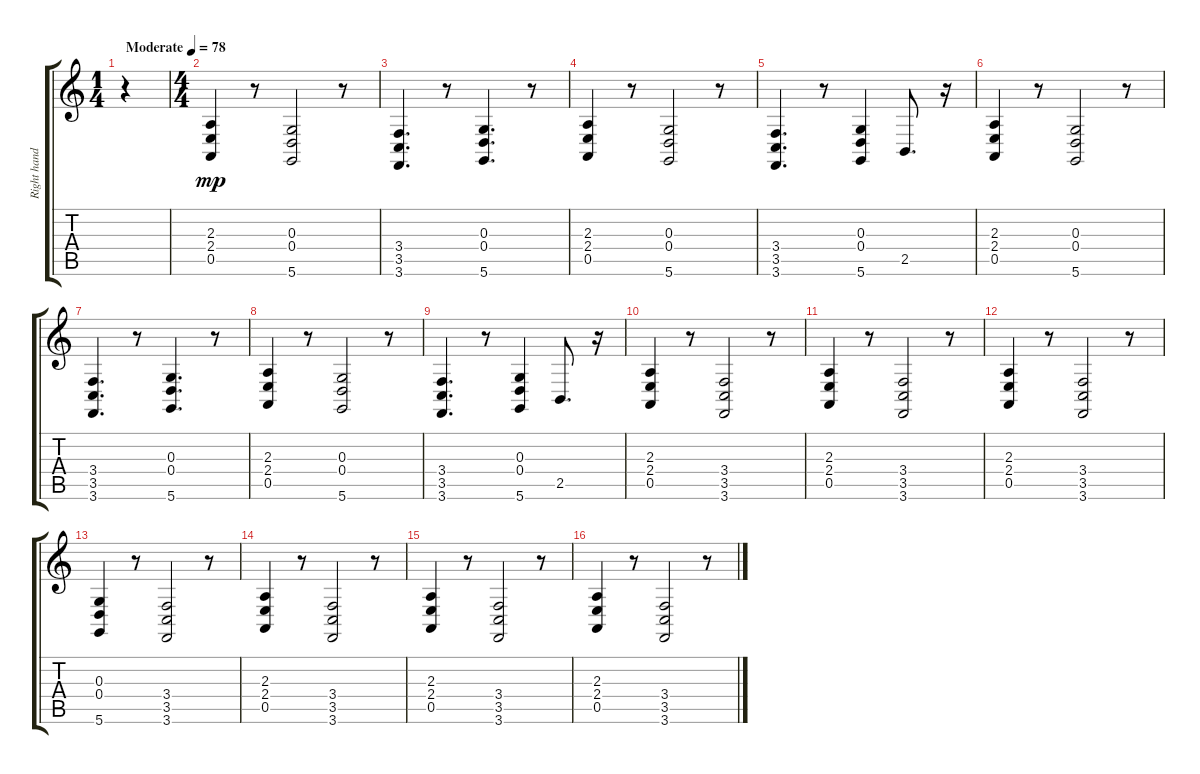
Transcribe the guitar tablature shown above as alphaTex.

\track ("Right hand" "Right hand") {instrument acousticgrandpiano}
\staff {score tabs}
\tuning (E4 B3 G3 D3 A2 D2) {hide}
\ts (1 4)
\tempo (78 "Moderate")
\clef g2
\ks c
r.4{dy mp instrument acousticgrandpiano} |
\ts (4 4)
(2.3 2.4 0.5).4 r.8 (0.3 0.4 5.6).2 r.8 |
(3.4 3.5 3.6).4{d} r.8 (0.3 0.4 5.6).4{d} r.8 |
(2.3 2.4 0.5).4 r.8 (0.3 0.4 5.6).2 r.8 |
(3.4 3.5 3.6).4{d} r.8 (0.3 0.4 5.6).4 2.5.8{d} r.16 |
(2.3 2.4 0.5).4 r.8 (0.3 0.4 5.6).2 r.8 |
(3.4 3.5 3.6).4{d} r.8 (0.3 0.4 5.6).4{d} r.8 |
(2.3 2.4 0.5).4 r.8 (0.3 0.4 5.6).2 r.8 |
(3.4 3.5 3.6).4{d} r.8 (0.3 0.4 5.6).4 2.5.8{d} r.16 |
(2.3 2.4 0.5).4 r.8 (3.4 3.5 3.6).2 r.8 |
(2.3 2.4 0.5).4 r.8 (3.4 3.5 3.6).2 r.8 |
(2.3 2.4 0.5).4 r.8 (3.4 3.5 3.6).2 r.8 |
(0.3 0.4 5.6).4 r.8 (3.4 3.5 3.6).2 r.8 |
(2.3 2.4 0.5).4 r.8 (3.4 3.5 3.6).2 r.8 |
(2.3 2.4 0.5).4 r.8 (3.4 3.5 3.6).2 r.8 |
(2.3 2.4 0.5).4 r.8 (3.4 3.5 3.6).2 r.8
